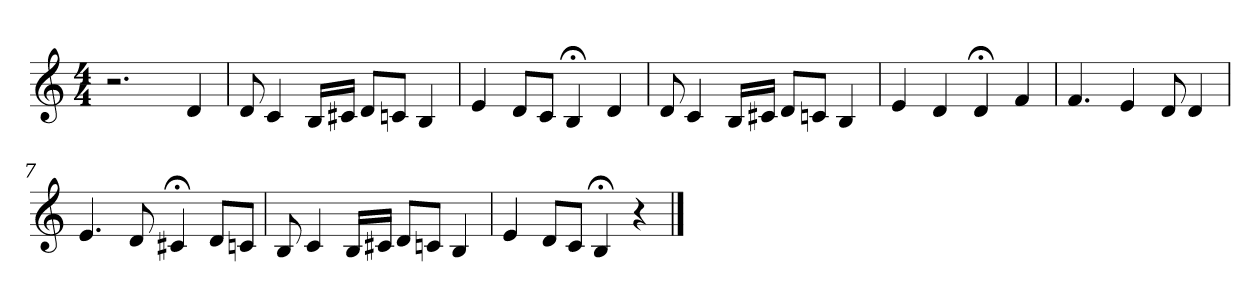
**kern
*part1
*staff1
*clefG2
*M4/4
=1
2.r
4d
=2
8d
4c
16B/LL
16c#X/JJ
8d/L
8cn/J
4B
=3
4e
8d/L
8c/J
4B;<
4d
=4
8d
4c
16B/LL
16c#X/JJ
8d/L
8cn/J
4B
=5
4e
4d
4d;<
4f
=6
4.f
4e
8d
4d
=7
4.e
8d
4c#X;<
8d/L
8cn/J
=8
8B
4c
16B/LL
16c#X/JJ
8d/L
8cn/J
4B
=9
4e
8d/L
8c/J
4B;<
4r
==
*-
